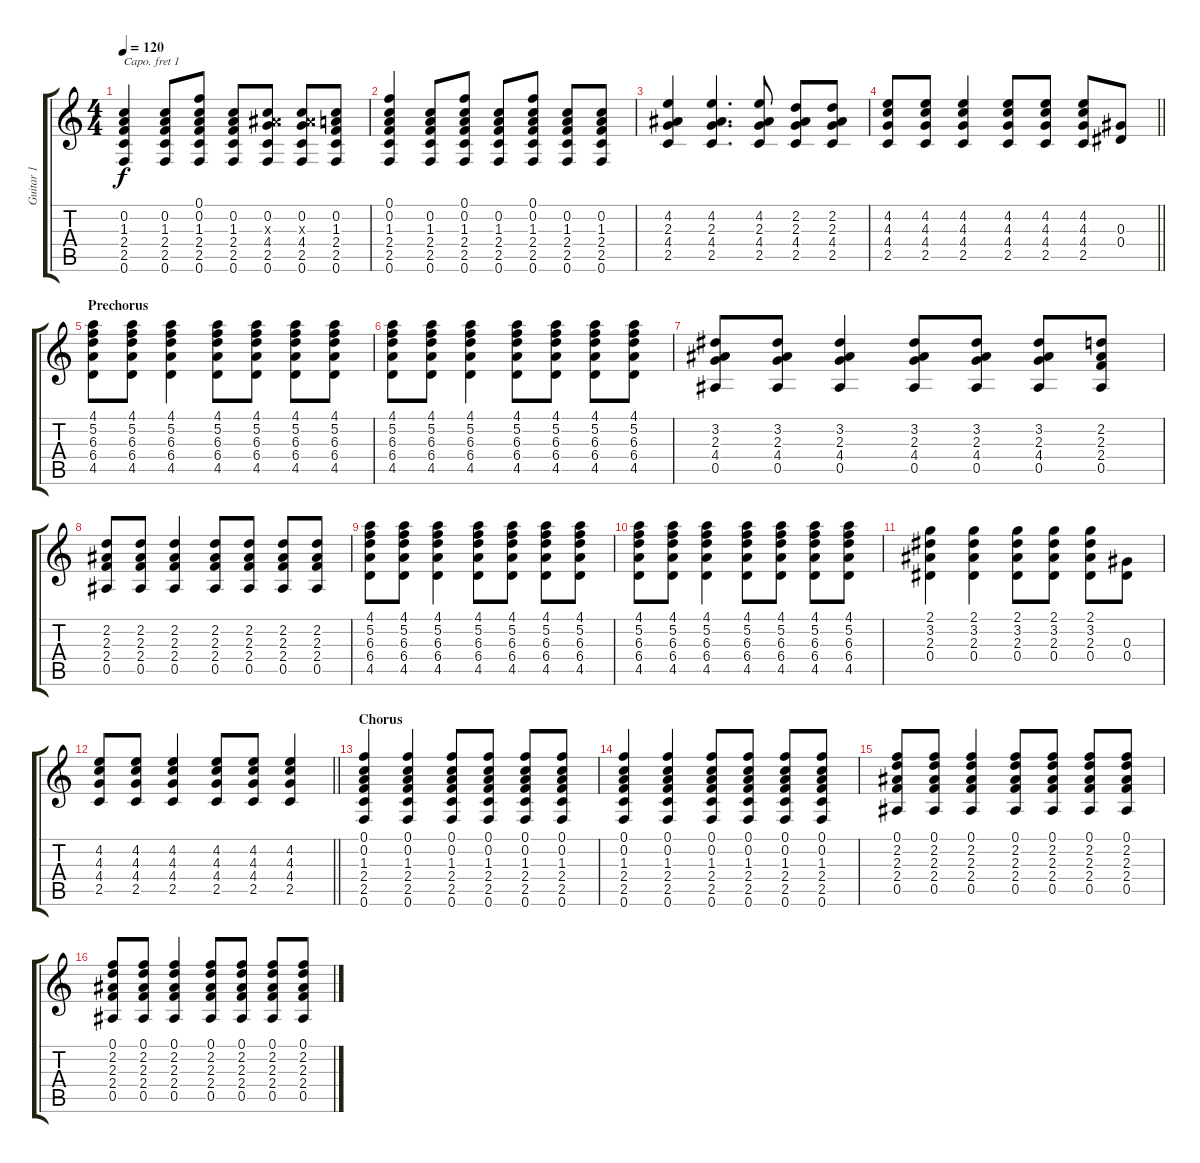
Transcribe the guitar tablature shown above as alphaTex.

\track ("Guitar 1" "Guitar 1") {instrument acousticguitarsteel}
\staff {score tabs}
\capo 1
\tuning (E4 B3 G3 D3 A2 E2) {hide}
\ts (4 4)
\tempo 120
\clef g2
\ks c
(0.2{t} 1.3{t} 2.4{t} 2.5{t} 0.6{t}).4{dy f} (0.2 1.3 2.4 2.5 0.6).8 (0.1 0.2 1.3 2.4 2.5 0.6).8 (0.2 1.3 2.4 2.5 0.6).8 (0.2 2.3{x} 4.4 2.5 0.6).8 (0.2 2.3{x} 4.4 2.5 0.6).8 (0.2 1.3 2.4 2.5 0.6).8 |
(0.1 0.2 1.3 2.4 2.5 0.6).4 (0.2 1.3 2.4 2.5 0.6).8 (0.1 0.2 1.3 2.4 2.5 0.6).8 (0.2 1.3 2.4 2.5 0.6).8 (0.1 0.2 1.3 2.4 2.5 0.6).8 (0.2 1.3 2.4 2.5 0.6).8 (0.2 1.3 2.4 2.5 0.6).8 |
(4.2 2.3 4.4 2.5).4 (4.2 2.3 4.4 2.5).4{d} (4.2 2.3 4.4 2.5).8 (2.2 2.3 4.4 2.5).8 (2.2 2.3 4.4 2.5).8 |
\barLineRight lightlight
(4.2 4.3 4.4 2.5).8 (4.2 4.3 4.4 2.5).8 (4.2 4.3 4.4 2.5).4 (4.2 4.3 4.4 2.5).8 (4.2 4.3 4.4 2.5).8 (4.2 4.3 4.4 2.5).8 (0.3 0.4).8 |
\section ("" "Prechorus")
(4.1 5.2 6.3 6.4 4.5).8 (4.1 5.2 6.3 6.4 4.5).8 (4.1 5.2 6.3 6.4 4.5).4 (4.1 5.2 6.3 6.4 4.5).8 (4.1 5.2 6.3 6.4 4.5).8 (4.1 5.2 6.3 6.4 4.5).8 (4.1 5.2 6.3 6.4 4.5).8 |
(4.1 5.2 6.3 6.4 4.5).8 (4.1 5.2 6.3 6.4 4.5).8 (4.1 5.2 6.3 6.4 4.5).4 (4.1 5.2 6.3 6.4 4.5).8 (4.1 5.2 6.3 6.4 4.5).8 (4.1 5.2 6.3 6.4 4.5).8 (4.1 5.2 6.3 6.4 4.5).8 |
(3.2 2.3 4.4 0.5).8 (3.2 2.3 4.4 0.5).8 (3.2 2.3 4.4 0.5).4 (3.2 2.3 4.4 0.5).8 (3.2 2.3 4.4 0.5).8 (3.2 2.3 4.4 0.5).8 (2.2 2.3 2.4 0.5).8 |
(2.2 2.3 2.4 0.5).8 (2.2 2.3 2.4 0.5).8 (2.2 2.3 2.4 0.5).4 (2.2 2.3 2.4 0.5).8 (2.2 2.3 2.4 0.5).8 (2.2 2.3 2.4 0.5).8 (2.2 2.3 2.4 0.5).8 |
(4.1 5.2 6.3 6.4 4.5).8 (4.1 5.2 6.3 6.4 4.5).8 (4.1 5.2 6.3 6.4 4.5).4 (4.1 5.2 6.3 6.4 4.5).8 (4.1 5.2 6.3 6.4 4.5).8 (4.1 5.2 6.3 6.4 4.5).8 (4.1 5.2 6.3 6.4 4.5).8 |
(4.1 5.2 6.3 6.4 4.5).8 (4.1 5.2 6.3 6.4 4.5).8 (4.1 5.2 6.3 6.4 4.5).4 (4.1 5.2 6.3 6.4 4.5).8 (4.1 5.2 6.3 6.4 4.5).8 (4.1 5.2 6.3 6.4 4.5).8 (4.1 5.2 6.3 6.4 4.5).8 |
(2.1 3.2 2.3 0.4).4 (2.1 3.2 2.3 0.4).4 (2.1 3.2 2.3 0.4).8 (2.1 3.2 2.3 0.4).8 (2.1 3.2 2.3 0.4).8 (0.3 0.4).8 |
\barLineRight lightlight
(4.2 4.3 4.4 2.5).8 (4.2 4.3 4.4 2.5).8 (4.2 4.3 4.4 2.5).4 (4.2 4.3 4.4 2.5).8 (4.2 4.3 4.4 2.5).8 (4.2 4.3 4.4 2.5).4 |
\section ("" "Chorus")
(0.1 0.2 1.3 2.4 2.5 0.6).4 (0.1 0.2 1.3 2.4 2.5 0.6).4 (0.1 0.2 1.3 2.4 2.5 0.6).8 (0.1 0.2 1.3 2.4 2.5 0.6).8 (0.1 0.2 1.3 2.4 2.5 0.6).8 (0.1 0.2 1.3 2.4 2.5 0.6).8 |
(0.1 0.2 1.3 2.4 2.5 0.6).4 (0.1 0.2 1.3 2.4 2.5 0.6).4 (0.1 0.2 1.3 2.4 2.5 0.6).8 (0.1 0.2 1.3 2.4 2.5 0.6).8 (0.1 0.2 1.3 2.4 2.5 0.6).8 (0.1 0.2 1.3 2.4 2.5 0.6).8 |
(0.1 2.2 2.3 2.4 0.5).8 (0.1 2.2 2.3 2.4 0.5).8 (0.1 2.2 2.3 2.4 0.5).4 (0.1 2.2 2.3 2.4 0.5).8 (0.1 2.2 2.3 2.4 0.5).8 (0.1 2.2 2.3 2.4 0.5).8 (0.1 2.2 2.3 2.4 0.5).8 |
(0.1 2.2 2.3 2.4 0.5).8 (0.1 2.2 2.3 2.4 0.5).8 (0.1 2.2 2.3 2.4 0.5).4 (0.1 2.2 2.3 2.4 0.5).8 (0.1 2.2 2.3 2.4 0.5).8 (0.1 2.2 2.3 2.4 0.5).8 (0.1 2.2 2.3 2.4 0.5).8
